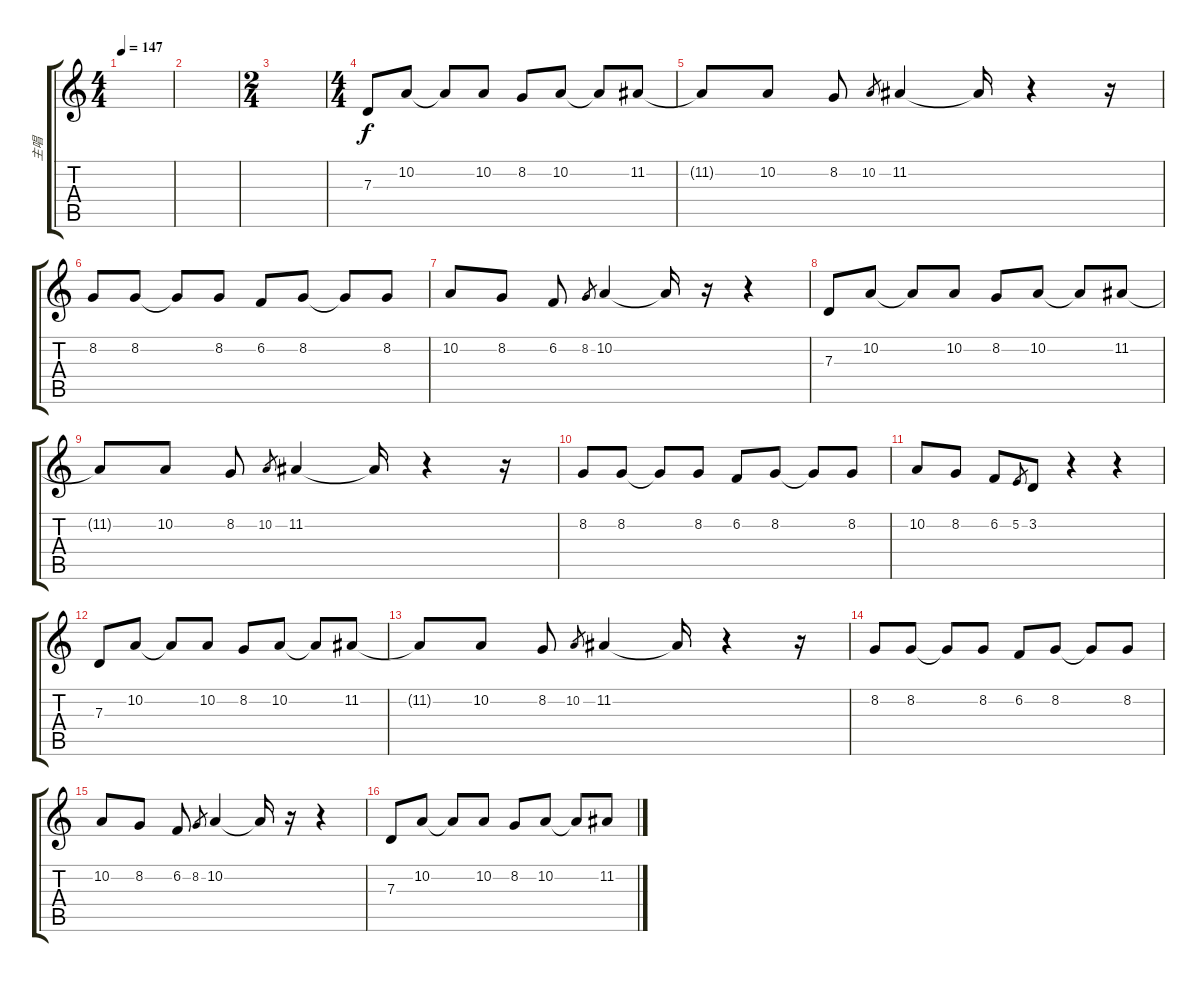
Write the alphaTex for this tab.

\track ("主唱" "主唱") {instrument lead1square}
\staff {score tabs}
\tuning (E4 B3 G3 D3 A2 E2) {hide}
\ts (4 4)
\tempo 147
\clef g2
\ks c
|
|
\ts (2 4)
|
\ts (4 4)
7.3.8 10.2.8 10.2{t}.8 10.2.8 8.2.8 10.2.8 10.2{t}.8 11.2.8 |
11.2{t}.8 10.2.8 8.2.8 10.2.8{gr} 11.2.4 11.2{t}.16 r.4 r.16 |
8.2.8 8.2.8 8.2{t}.8 8.2.8 6.2.8 8.2.8 8.2{t}.8 8.2.8 |
10.2.8 8.2.8 6.2.8 8.2.8{gr} 10.2.4 10.2{t}.16 r.16 r.4 |
7.3.8 10.2.8 10.2{t}.8 10.2.8 8.2.8 10.2.8 10.2{t}.8{txt ""} 11.2.8 |
11.2{t}.8 10.2.8 8.2.8 10.2.8{gr} 11.2.4 11.2{t}.16 r.4 r.16 |
8.2.8 8.2.8 8.2{t}.8 8.2.8 6.2.8 8.2.8 8.2{t}.8 8.2.8 |
10.2.8 8.2.8 6.2.8 5.2.8{gr} 3.2.8 r.4 r.4 |
7.3.8 10.2.8 10.2{t}.8 10.2.8 8.2.8 10.2.8 10.2{t}.8 11.2.8 |
11.2{t}.8 10.2.8 8.2.8 10.2.8{gr} 11.2.4 11.2{t}.16 r.4 r.16 |
8.2.8 8.2.8 8.2{t}.8 8.2.8 6.2.8 8.2.8 8.2{t}.8 8.2.8 |
10.2.8 8.2.8 6.2.8 8.2.8{gr} 10.2.4 10.2{t}.16 r.16 r.4 |
7.3.8 10.2.8 10.2{t}.8 10.2.8 8.2.8 10.2.8 10.2{t}.8 11.2.8
